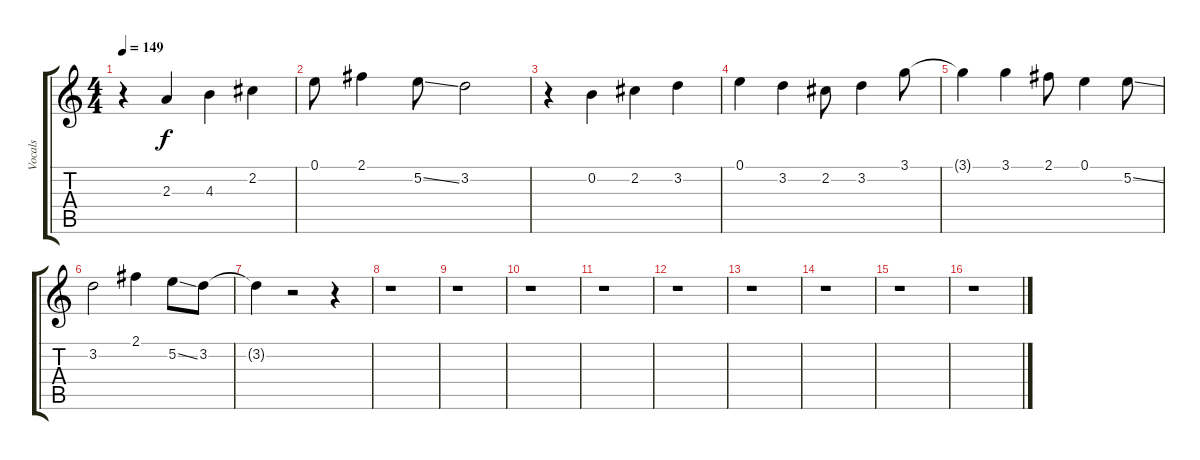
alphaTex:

\track ("Vocals" "Vocals") {instrument contrabass}
\staff {score tabs}
\tuning (E4 B3 G3 D3 A2 E2) {hide}
\ts (4 4)
\tempo 149
\clef g2
\ks c
r.4{dy f} 2.3.4 4.3.4 2.2.4 |
0.1.8 2.1.4 5.2{ss}.8 3.2.2 |
r.4 0.2.4 2.2.4 3.2.4 |
0.1.4 3.2.4 2.2.8 3.2.4 3.1.8 |
3.1{t}.4 3.1.4 2.1.8 0.1.4 5.2{ss}.8 |
3.2.2 2.1.4 5.2{ss}.8 3.2.8 |
3.2{t}.4 r.2 r.4 |
r.1 |
r.1 |
r.1 |
r.1 |
r.1 |
r.1 |
r.1 |
r.1 |
r.1
